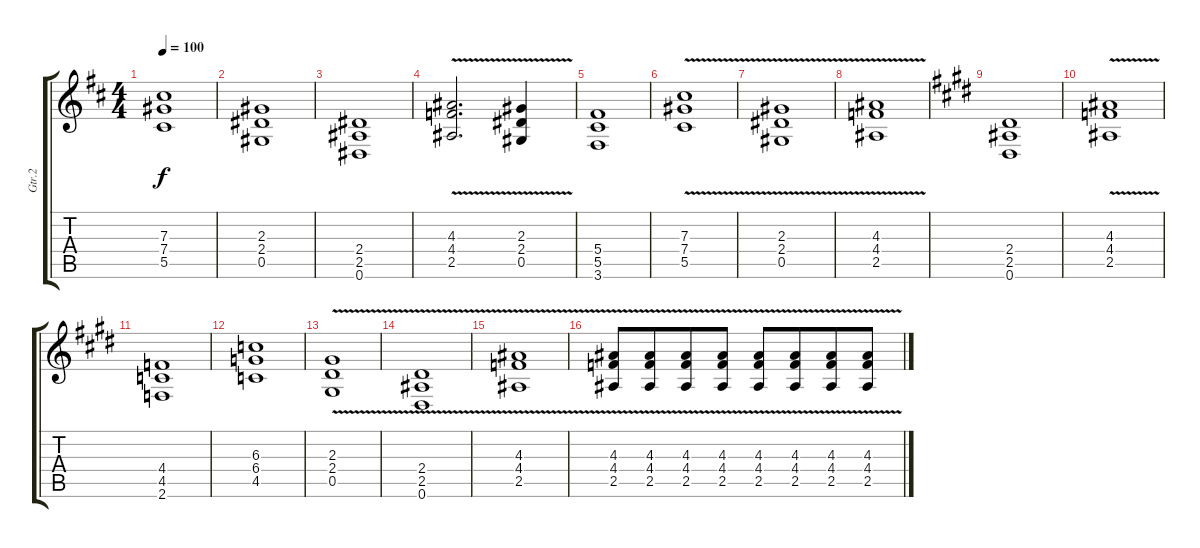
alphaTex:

\track ("Gtr.2" "Gtr.2") {instrument distortionguitar}
\staff {score tabs}
\tuning (Eb4 Bb3 Gb3 Db3 Ab2 Eb2) {hide}
\ts (4 4)
\tempo 100
\clef g2
\ks d
(7.3 7.4 5.5).1{dy f} |
(2.3 2.4 0.5).1 |
(2.4 2.5 0.6).1 |
(4.3{v} 4.4{v} 2.5{v}).2{d} (2.3{v} 2.4{v} 0.5{v}).4 |
(5.4 5.5 3.6).1 |
(7.3{v} 7.4{v} 5.5{v}).1 |
(2.3{v} 2.4{v} 0.5{v}).1 |
(4.3{v} 4.4{v} 2.5{v}).1 |
\ks e
(2.4 2.5 0.6).1 |
(4.3{v} 4.4{v} 2.5{v}).1 |
(4.4 4.5 2.6).1 |
(6.3 6.4 4.5).1 |
(2.3{v} 2.4{v} 0.5{v}).1 |
(2.4{v} 2.5{v} 0.6{v}).1 |
(4.3{v} 4.4{v} 2.5{v}).1 |
(4.3{v} 4.4{v} 2.5{v}).8 (4.3{v} 4.4{v} 2.5{v}).8{beam merge} (4.3{v} 4.4{v} 2.5{v}).8 (4.3{v} 4.4{v} 2.5{v}).8 (4.3{v} 4.4{v} 2.5{v}).8 (4.3{v} 4.4{v} 2.5{v}).8{beam merge} (4.3{v} 4.4{v} 2.5{v}).8 (4.3{v} 4.4{v} 2.5{v}).8
